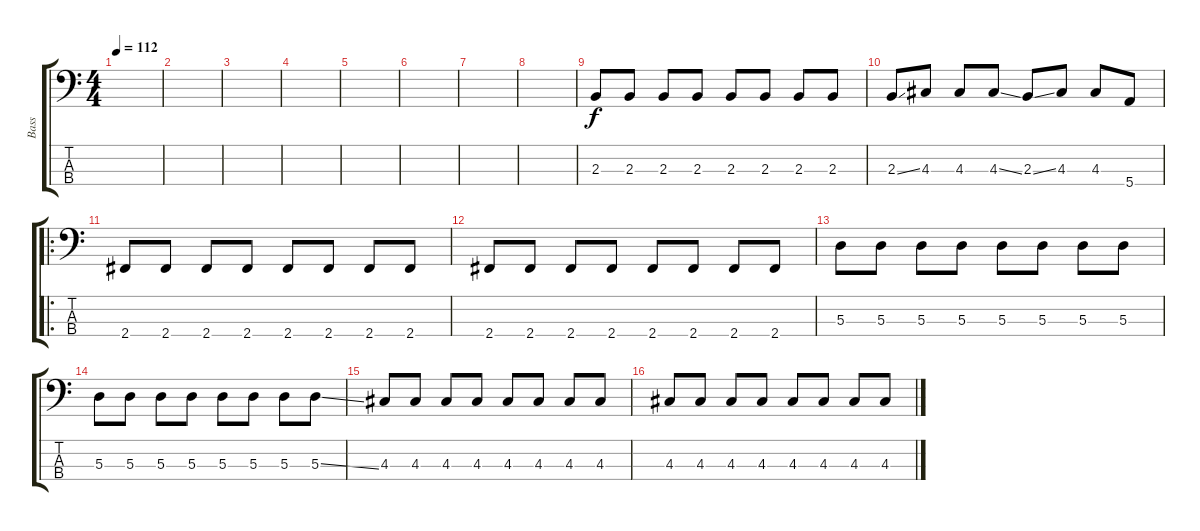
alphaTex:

\track ("Bass" "Bass") {instrument acousticbass}
\staff {score tabs}
\tuning (G2 D2 A1 E1) {hide}
\ts (4 4)
\tempo 112
\clef f4
\ks c
|
|
|
|
|
|
|
|
2.3.8{instrument slapbass2} 2.3.8 2.3.8 2.3.8 2.3.8 2.3.8 2.3.8 2.3.8 |
2.3{ss}.8 4.3.8 4.3.8 4.3{ss}.8 2.3{ss}.8 4.3.8 4.3.8 5.4.8 |
\ro
2.4.8{instrument synthbass2} 2.4.8 2.4.8 2.4.8 2.4.8 2.4.8 2.4.8 2.4.8 |
2.4.8 2.4.8 2.4.8 2.4.8 2.4.8 2.4.8 2.4.8 2.4.8 |
5.3.8 5.3.8 5.3.8 5.3.8 5.3.8 5.3.8 5.3.8 5.3.8 |
5.3.8 5.3.8 5.3.8 5.3.8 5.3.8 5.3.8 5.3.8 5.3{ss}.8 |
4.3.8 4.3.8 4.3.8 4.3.8 4.3.8 4.3.8 4.3.8 4.3.8 |
4.3.8 4.3.8 4.3.8 4.3.8 4.3.8 4.3.8 4.3.8 4.3{ss}.8
